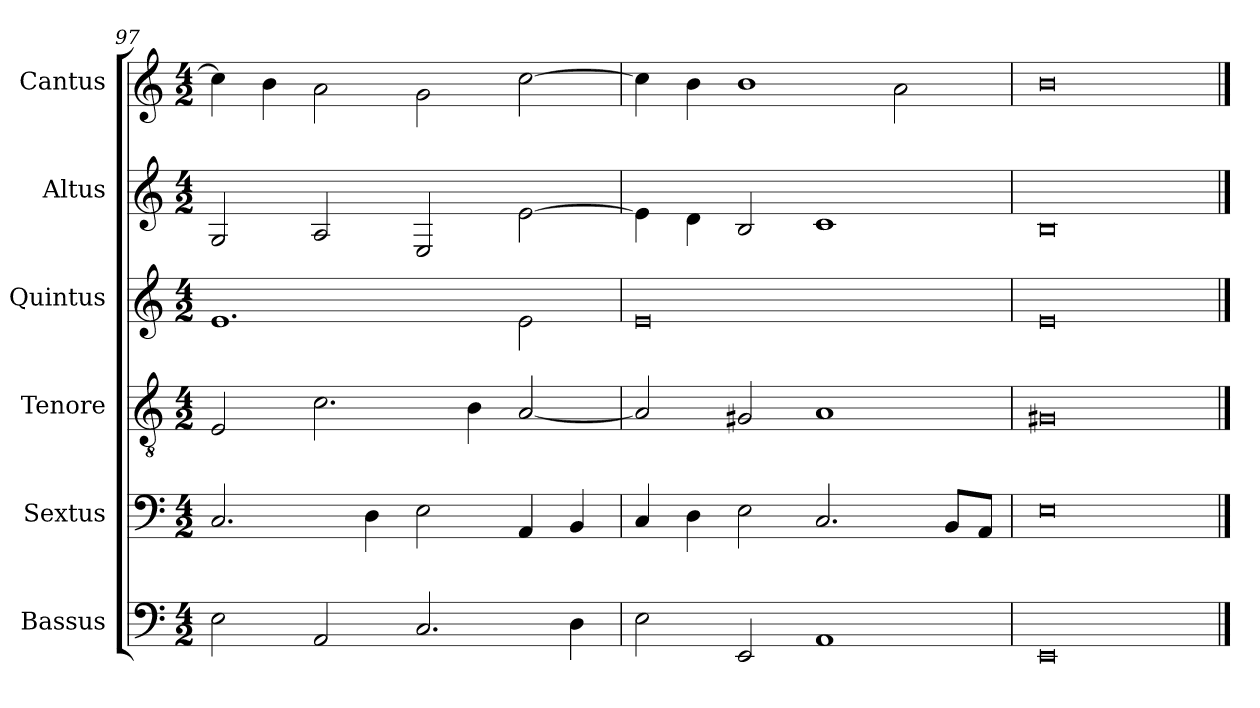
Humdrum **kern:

**kern	**kern	**kern	**kern	**kern	**kern
*part6	*part5	*part4	*part3	*part2	*part1
*staff6	*staff5	*staff4	*staff3	*staff2	*staff1
*I"Bassus	*I"Sextus	*I"Tenore	*I"Quintus	*I"Altus	*I"Cantus
*I'B.	*I'S.	*I'T.	*I'Q.	*I'A.	*I'C.
*clefF4	*clefF4	*clefGv2	*clefG2	*clefG2	*clefG2
*k[]	*k[]	*k[]	*k[]	*k[]	*k[]
*M4/2	*M4/2	*M4/2	*M4/2	*M4/2	*M4/2
=97	=97	=97	=97	=97	=97
2E\	2.C/	2E/	1.e	2G/	4cc\]
.	.	.	.	.	4b\
2AA/	.	2.c\	.	2A/	2a\
.	4D\	.	.	.	.
2.C/	2E\	.	.	2E/	2g\
.	.	4B\	.	.	.
.	4AA/	[2A/	2e\	[2e\	[2cc\
4D\	4BB/	.	.	.	.
!!LO:PB:g=z
=98	=98	=98	=98	=98	=98
2E\	4C/	2A/]	0e	4e\]	4cc\]
.	4D\	.	.	4d\	4b\
2EE/	2E\	2G#X/	.	2B/	1b
1AA	2.C/	1A	.	1c	.
.	.	.	.	.	2a\
.	8BB/L	.	.	.	.
.	8AA/J	.	.	.	.
=99	=99	=99	=99	=99	=99
0EE	0E	0G#X	0e	0B	0b
==	==	==	==	==	==
*-	*-	*-	*-	*-	*-
